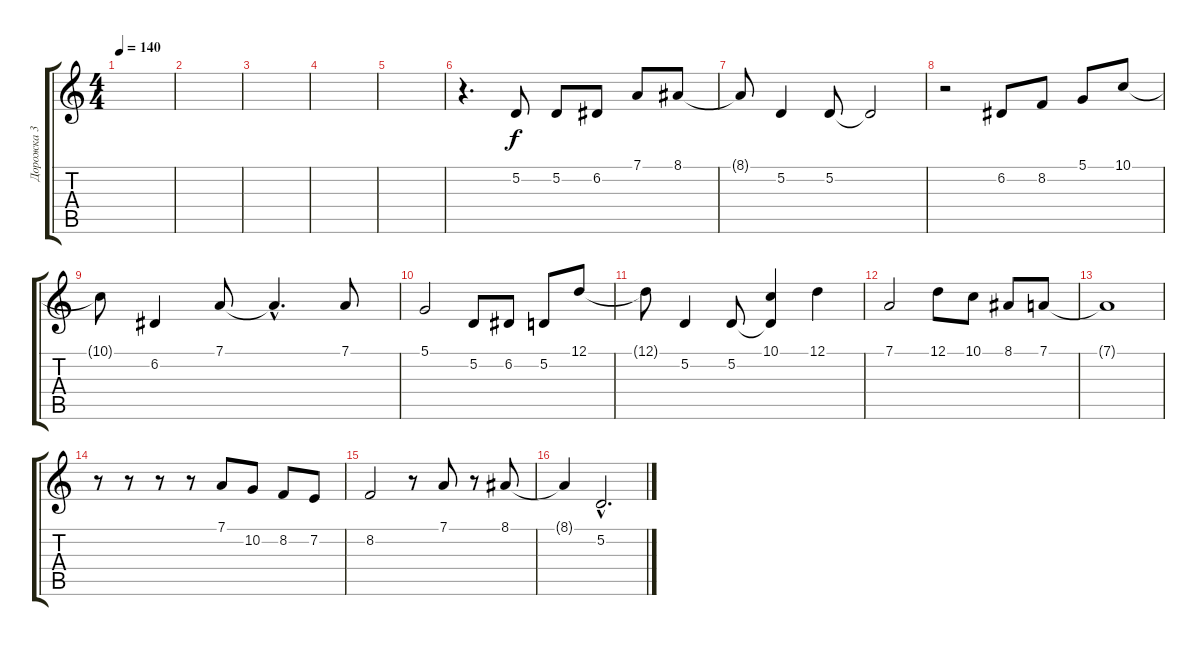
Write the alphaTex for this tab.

\track ("Дорожка 3" "Дорожка 3") {instrument synthvoice}
\staff {score tabs}
\tuning (D4 A3 F3 C3 G2 D2) {hide}
\ts (4 4)
\tempo 140
\clef g2
\ks c
|
|
|
|
|
r.4{d} 5.2.8 5.2.8 6.2.8 7.1.8 8.1.8 |
8.1{t}.8 5.2.4 5.2.8 5.2{t}.2 |
r.2 6.2.8 8.2.8 5.1.8 10.1.8 |
10.1{t}.8 6.2.4 7.1.8 7.1{hac t}.4{d} 7.1.8 |
5.1.2 5.2.8 6.2.8 5.2.8 12.1.8 |
12.1{t}.8 5.2.4 5.2.8 (10.1 5.2{t}).4 12.1.4 |
7.1.2 12.1.8 10.1.8 8.1.8 7.1.8 |
7.1{t}.1 |
r.8 r.8 r.8 r.8 7.1.8 10.2.8 8.2.8 7.2.8 |
8.2.2 r.8 7.1.8 r.8 8.1.8 |
8.1{t}.4 5.2{hac}.2{d}
